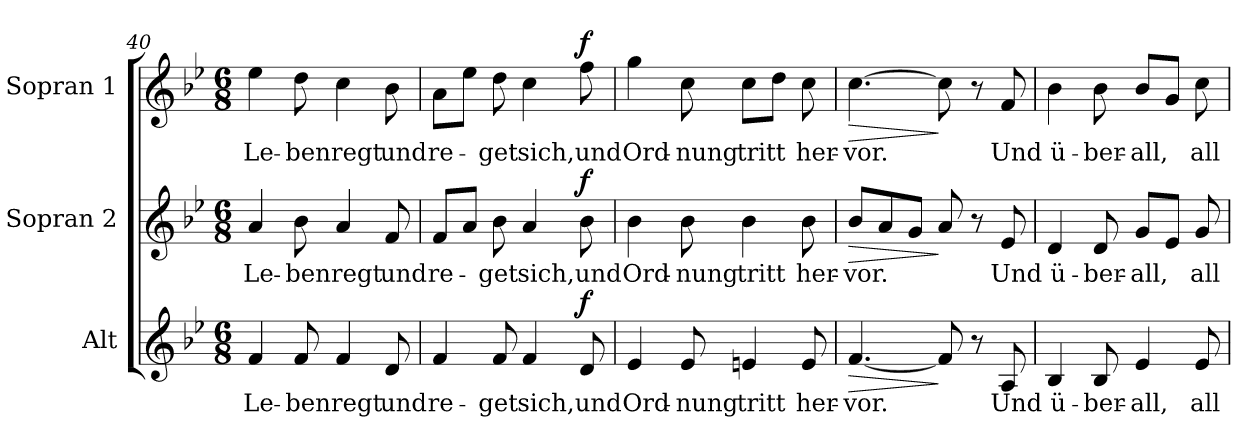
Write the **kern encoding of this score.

**kern	**text	**dynam	**kern	**text	**dynam	**kern	**text	**dynam
*part3	*part3	*part3	*part2	*part2	*part2	*part1	*part1	*part1
*staff3	*staff3	*staff3	*staff2	*staff2	*staff2	*staff1	*staff1	*staff1
*I"Alt	*	*	*I"Sopran 2	*	*	*I"Sopran 1	*	*
!!LO:LB:g=z
*clefG2	*	*	*clefG2	*	*	*clefG2	*	*
*k[b-e-]	*	*	*k[b-e-]	*	*	*k[b-e-]	*	*
*B-:	*	*	*B-:	*	*	*B-:	*	*
*M6/8	*	*	*M6/8	*	*	*M6/8	*	*
=40	=40	=40	=40	=40	=40	=40	=40	=40
!	!LO:LY:b	!	!	!LO:LY:b	!	!	!LO:LY:b	!
4f/	Le-	.	4a/	Le-	.	4ee-\	Le-	.
!	!LO:LY:b	!	!	!LO:LY:b	!	!	!LO:LY:b	!
8f/	-ben	.	8b-\	-ben	.	8dd\	-ben	.
!	!LO:LY:b	!	!	!LO:LY:b	!	!	!LO:LY:b	!
4f/	regt	.	4a/	regt	.	4cc\	regt	.
!	!LO:LY:b	!	!	!LO:LY:b	!	!	!LO:LY:b	!
8d/	und	.	8f/	und	.	8b-\	und	.
=41	=41	=41	=41	=41	=41	=41	=41	=41
!	!LO:LY:b	!	!	!LO:LY:b	!	!	!LO:LY:b	!
4f/	re-	.	8f/L	re-	.	8a\L	re-	.
.	.	.	8a/J	.	.	8ee-\J	.	.
!	!LO:LY:b	!	!	!LO:LY:b	!	!	!LO:LY:b	!
8f/	-get	.	8b-\	-get	.	8dd\	-get	.
!	!LO:LY:b	!	!	!LO:LY:b	!	!	!LO:LY:b	!
4f/	sich,	.	4a/	sich,	.	4cc\	sich,	.
!	!LO:LY:b	!LO:DY:a	!	!LO:LY:b	!LO:DY:a	!	!LO:LY:b	!LO:DY:a
8d/	und	f	8b-\	und	f	8ff\	und	f
=42	=42	=42	=42	=42	=42	=42	=42	=42
!	!LO:LY:b	!	!	!LO:LY:b	!	!	!LO:LY:b	!
4e-/	Ord-	.	4b-\	Ord-	.	4gg\	Ord-	.
!	!LO:LY:b	!	!	!LO:LY:b	!	!	!LO:LY:b	!
8e-/	-nung	.	8b-\	-nung	.	8cc\	-nung	.
!	!LO:LY:b	!	!	!LO:LY:b	!	!	!LO:LY:b	!
4en/	tritt	.	4b-\	tritt	.	8cc\L	tritt	.
.	.	.	.	.	.	8dd\J	.	.
!	!LO:LY:b	!	!	!LO:LY:b	!	!	!LO:LY:b	!
8e/	her-	.	8b-\	her-	.	8cc\	her-	.
=43	=43	=43	=43	=43	=43	=43	=43	=43
!	!LO:LY:b	!LO:HP:b	!	!LO:LY:b	!LO:HP:b	!	!LO:LY:b	!LO:HP:b
[4.f/	-vor.	>	8b-/L	-vor.	>	[4.cc\	-vor.	>
.	.	.	8a/	.	.	.	.	.
.	.	.	8g/J	.	.	.	.	.
8f/]	.	]	8a/	.	]	8cc\]	.	]
8r	.	.	8r	.	.	8r	.	.
!	!LO:LY:b	!	!	!LO:LY:b	!	!	!LO:LY:b	!
8A/	Und	.	8e-/	Und	.	8f/	Und	.
=44	=44	=44	=44	=44	=44	=44	=44	=44
!	!LO:LY:b	!	!	!LO:LY:b	!	!	!LO:LY:b	!
4B-/	ü-	.	4d/	ü-	.	4b-\	ü-	.
!	!LO:LY:b	!	!	!LO:LY:b	!	!	!LO:LY:b	!
8B-/	-ber-	.	8d/	-ber-	.	8b-\	-ber-	.
!	!LO:LY:b	!	!	!LO:LY:b	!	!	!LO:LY:b	!
4e-/	-all,	.	8g/L	-all,	.	8b-/L	-all,	.
.	.	.	8e-/J	.	.	8g/J	.	.
!	!LO:LY:b	!	!	!LO:LY:b	!	!	!LO:LY:b	!
8e-/	all-	.	8g/	all-	.	8cc\	all-	.
=	=	=	=	=	=	=	=	=
*-	*-	*-	*-	*-	*-	*-	*-	*-
